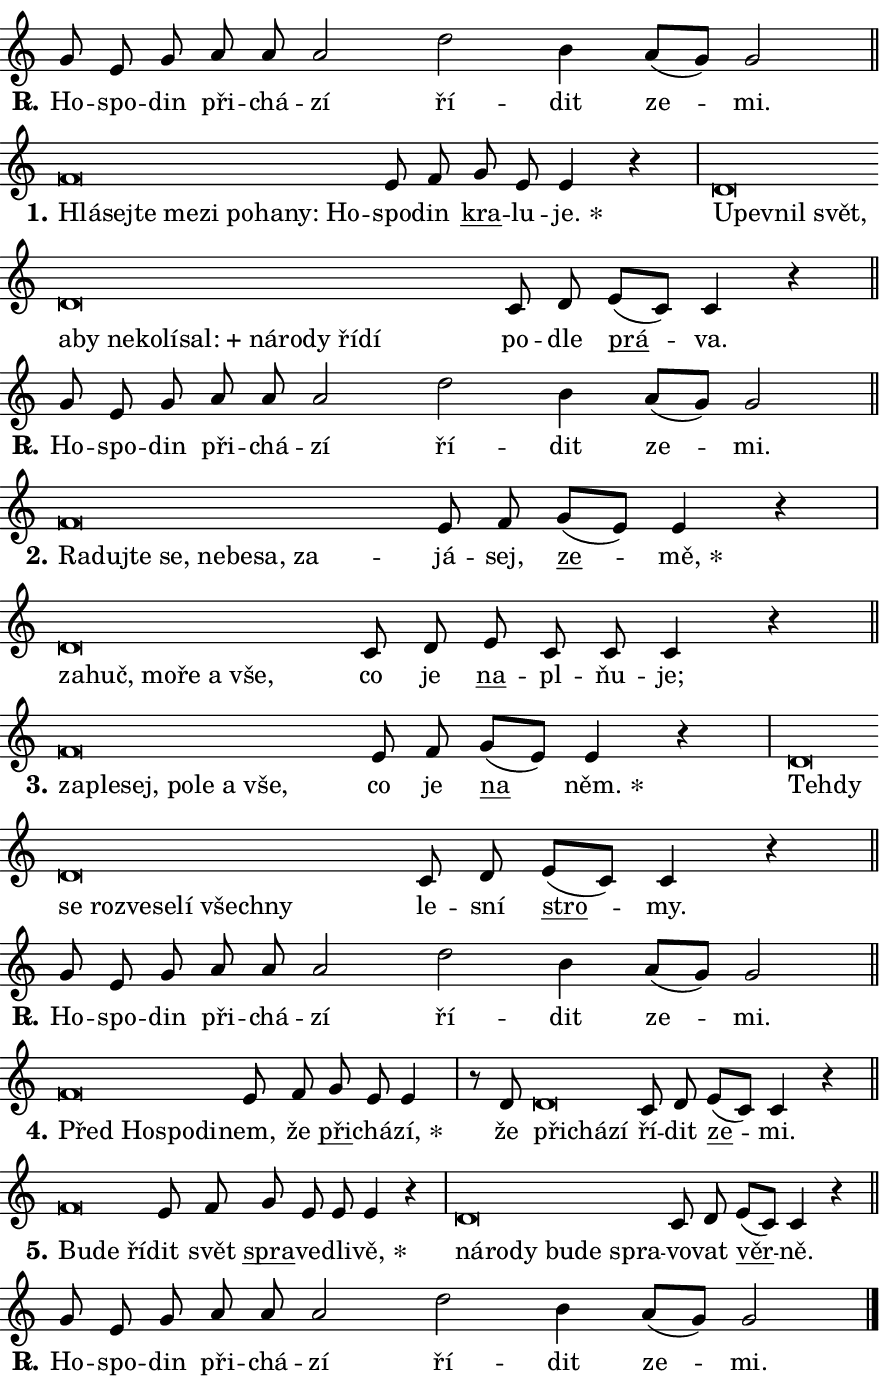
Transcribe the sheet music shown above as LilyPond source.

\version "2.24.0"
\header { tagline = "" }
\paper {
  indent = 0\cm
  top-margin = 0\cm
  right-margin = 0.13\cm % to fit lyric hyphens
  bottom-margin = 0\cm
  left-margin = 0\cm
  paper-width = 15\cm
  page-breaking = #ly:one-page-breaking
  system-system-spacing.basic-distance = #11
  score-system-spacing.basic-distance = #11
  ragged-last = ##f
}


%% Author: Thomas Morley
%% https://lists.gnu.org/archive/html/lilypond-user/2020-05/msg00002.html
#(define (line-position grob)
"Returns position of @var[grob} in current system:
   @code{'start}, if at first time-step
   @code{'end}, if at last time-step
   @code{'middle} otherwise
"
  (let* ((col (ly:item-get-column grob))
         (ln (ly:grob-object col 'left-neighbor))
         (rn (ly:grob-object col 'right-neighbor))
         (col-to-check-left (if (ly:grob? ln) ln col))
         (col-to-check-right (if (ly:grob? rn) rn col))
         (break-dir-left
           (and
             (ly:grob-property col-to-check-left 'non-musical #f)
             (ly:item-break-dir col-to-check-left)))
         (break-dir-right
           (and
             (ly:grob-property col-to-check-right 'non-musical #f)
             (ly:item-break-dir col-to-check-right))))
        (cond ((eqv? 1 break-dir-left) 'start)
              ((eqv? -1 break-dir-right) 'end)
              (else 'middle))))

#(define (tranparent-at-line-position vctor)
  (lambda (grob)
  "Relying on @code{line-position} select the relevant enry from @var{vctor}.
Used to determine transparency,"
    (case (line-position grob)
      ((end) (not (vector-ref vctor 0)))
      ((middle) (not (vector-ref vctor 1)))
      ((start) (not (vector-ref vctor 2))))))

noteHeadBreakVisibility =
#(define-music-function (break-visibility)(vector?)
"Makes @code{NoteHead}s transparent relying on @var{break-visibility}"
#{
  \override NoteHead.transparent =
    #(tranparent-at-line-position break-visibility)
#})

#(define delete-ledgers-for-transparent-note-heads
  (lambda (grob)
    "Reads whether a @code{NoteHead} is transparent.
If so this @code{NoteHead} is removed from @code{'note-heads} from
@var{grob}, which is supposed to be @code{LedgerLineSpanner}.
As a result ledgers are not printed for this @code{NoteHead}"
    (let* ((nhds-array (ly:grob-object grob 'note-heads))
           (nhds-list
             (if (ly:grob-array? nhds-array)
                 (ly:grob-array->list nhds-array)
                 '()))
           ;; Relies on the transparent-property being done before
           ;; Staff.LedgerLineSpanner.after-line-breaking is executed.
           ;; This is fragile ...
           (to-keep
             (remove
               (lambda (nhd)
                 (ly:grob-property nhd 'transparent #f))
               nhds-list)))
      ;; TODO find a better method to iterate over grob-arrays, similiar
      ;; to filter/remove etc for lists
      ;; For now rebuilt from scratch
      (set! (ly:grob-object grob 'note-heads)  '())
      (for-each
        (lambda (nhd)
          (ly:pointer-group-interface::add-grob grob 'note-heads nhd))
        to-keep))))

squashNotes = {
  \override NoteHead.X-extent = #'(-0.2 . 0.2)
  \override NoteHead.Y-extent = #'(-0.75 . 0)
  \override NoteHead.stencil =
    #(lambda (grob)
       (let ((pos (ly:grob-property grob 'staff-position)))
         (begin
           (if (< pos -7) (display "ERROR: Lower brevis then expected\n") (display ""))
           (if (<= pos -6) ly:text-interface::print ly:note-head::print))))
}
unSquashNotes = {
  \revert NoteHead.X-extent
  \revert NoteHead.Y-extent
  \revert NoteHead.stencil
}

hideNotes = \noteHeadBreakVisibility #begin-of-line-visible
unHideNotes = \noteHeadBreakVisibility #all-visible

% work-around for resetting accidentals
% https://lilypond.org/doc/v2.23/Documentation/notation/displaying-rhythms#unmetered-music
cadenzaMeasure = {
  \cadenzaOff
  \partial 1024 s1024
  \cadenzaOn
}

#(define-markup-command (accent layout props text) (markup?)
  "Underline accented syllable"
  (interpret-markup layout props
    #{\markup \override #'(offset . 4.3) \underline { #text }#}))

responsum = \markup \concat {
  "R" \hspace #-1.05 \path #0.1 #'((moveto 0 0.07) (lineto 0.9 0.8)) \hspace #0.05 "."
}

spaceSize = #0.6828661417322834 % exact space size for TeX Gyre Schola

\layout {
  \context {
    \Staff
    \remove "Time_signature_engraver"
    \override LedgerLineSpanner.after-line-breaking = #delete-ledgers-for-transparent-note-heads
  }
  \context {
    \Lyrics {
      \override LyricSpace.minimum-distance = \spaceSize
      \override LyricText.font-name = #"TeX Gyre Schola"
      \override LyricText.font-size = 1
      \override StanzaNumber.font-name = #"TeX Gyre Schola Bold"
      \override StanzaNumber.font-size = 1
    }
  }
  \context {
    \Score 
    \override NoteHead.text =
      #(lambda (grob) 
        (let ((pos (ly:grob-property grob 'staff-position)))
          #{\markup {
            \combine
              \halign #-0.55 \raise #(if (= pos -6) 0 0.5) \override #'(thickness . 2) \draw-line #'(3.2 . 0)
              \musicglyph "noteheads.sM1"
          }#}))
  }
}

% magnetic-lyrics.ily
%
%   written by
%     Jean Abou Samra <jean@abou-samra.fr>
%     Werner Lemberg <wl@gnu.org>
%
%   adapted by
%     Jiri Hon <jiri.hon@gmail.com>
%
% Version 2022-Apr-15

% https://www.mail-archive.com/lilypond-user@gnu.org/msg149350.html

#(define (Left_hyphen_pointer_engraver context)
   "Collect syllable-hyphen-syllable occurrences in lyrics and store
them in properties.  This engraver only looks to the left.  For
example, if the lyrics input is @code{foo -- bar}, it does the
following.

@itemize @bullet
@item
Set the @code{text} property of the @code{LyricHyphen} grob between
@q{foo} and @q{bar} to @code{foo}.

@item
Set the @code{left-hyphen} property of the @code{LyricText} grob with
text @q{foo} to the @code{LyricHyphen} grob between @q{foo} and
@q{bar}.
@end itemize

Use this auxiliary engraver in combination with the
@code{lyric-@/text::@/apply-@/magnetic-@/offset!} hook."
   (let ((hyphen #f)
         (text #f))
     (make-engraver
      (acknowledgers
       ((lyric-syllable-interface engraver grob source-engraver)
        (set! text grob)))
      (end-acknowledgers
       ((lyric-hyphen-interface engraver grob source-engraver)
        ;(when (not (grob::has-interface grob 'lyric-space-interface))
          (set! hyphen grob)));)
      ((stop-translation-timestep engraver)
       (when (and text hyphen)
         (ly:grob-set-object! text 'left-hyphen hyphen))
       (set! text #f)
       (set! hyphen #f)))))

#(define (lyric-text::apply-magnetic-offset! grob)
   "If the space between two syllables is less than the value in
property @code{LyricText@/.details@/.squash-threshold}, move the right
syllable to the left so that it gets concatenated with the left
syllable.

Use this function as a hook for
@code{LyricText@/.after-@/line-@/breaking} if the
@code{Left_@/hyphen_@/pointer_@/engraver} is active."
   (let ((hyphen (ly:grob-object grob 'left-hyphen #f)))
     (when hyphen
       (let ((left-text (ly:spanner-bound hyphen LEFT)))
         (when (grob::has-interface left-text 'lyric-syllable-interface)
           (let* ((common (ly:grob-common-refpoint grob left-text X))
                  (this-x-ext (ly:grob-extent grob common X))
                  (left-x-ext
                   (begin
                     ;; Trigger magnetism for left-text.
                     (ly:grob-property left-text 'after-line-breaking)
                     (ly:grob-extent left-text common X)))
                  ;; `delta` is the gap width between two syllables.
                  (delta (- (interval-start this-x-ext)
                            (interval-end left-x-ext)))
                  (details (ly:grob-property grob 'details))
                  (threshold (assoc-get 'squash-threshold details 0.2)))
             (when (< delta threshold)
               (let* (;; We have to manipulate the input text so that
                      ;; ligatures crossing syllable boundaries are not
                      ;; disabled.  For languages based on the Latin
                      ;; script this is essentially a beautification.
                      ;; However, for non-Western scripts it can be a
                      ;; necessity.
                      (lt (ly:grob-property left-text 'text))
                      (rt (ly:grob-property grob 'text))
                      (is-space (grob::has-interface hyphen 'lyric-space-interface))
                      (space (if is-space " " ""))
                      (extra-delta (if is-space spaceSize 0))
                      ;; Append new syllable.
                      (ltrt-space (if (and (string? lt) (string? rt))
                                (string-append lt space rt)
                                (make-concat-markup (list lt space rt))))
                      ;; Right-align `ltrt` to the right side.
                      (ltrt-space-markup (grob-interpret-markup
                               grob
                               (make-translate-markup
                                (cons (interval-length this-x-ext) 0)
                                (make-right-align-markup ltrt-space)))))
                 (begin
                   ;; Don't print `left-text`.
                   (ly:grob-set-property! left-text 'stencil #f)
                   ;; Set text and stencil (which holds all collected
                   ;; syllables so far) and shift it to the left.
                   (ly:grob-set-property! grob 'text ltrt-space)
                   (ly:grob-set-property! grob 'stencil ltrt-space-markup)
                   (ly:grob-translate-axis! grob (- (- delta extra-delta)) X))))))))))


#(define (lyric-hyphen::displace-bounds-first grob)
   ;; Make very sure this callback isn't triggered too early.
   (let ((left (ly:spanner-bound grob LEFT))
         (right (ly:spanner-bound grob RIGHT)))
     (ly:grob-property left 'after-line-breaking)
     (ly:grob-property right 'after-line-breaking)
     (ly:lyric-hyphen::print grob)))

squashThreshold = #0.4

\layout {
  \context {
    \Lyrics
    \consists #Left_hyphen_pointer_engraver
    \override LyricText.after-line-breaking =
      #lyric-text::apply-magnetic-offset!
    \override LyricHyphen.stencil = #lyric-hyphen::displace-bounds-first
    \override LyricText.details.squash-threshold = \squashThreshold
    \override LyricHyphen.minimum-distance = 0
    \override LyricHyphen.minimum-length = \squashThreshold
  }
}

squashText = \override LyricText.details.squash-threshold = 9999
unSquashText = \override LyricText.details.squash-threshold = \squashThreshold

leftText = \override LyricText.self-alignment-X = #LEFT
unLeftText = \revert LyricText.self-alignment-X

starOffset = #(lambda (grob) 
                (let ((x_offset (ly:self-alignment-interface::aligned-on-x-parent grob)))
                  (if (= x_offset 0) 0 (+ x_offset 1.2))))

star = #(define-music-function (syllable)(string?)
"Append star separator at the end of a syllable"
#{
  \once \override LyricText.X-offset = #starOffset
  \lyricmode { \markup {
    #syllable
    \override #'((font-name . "TeX Gyre Schola Bold")) \hspace #0.2 \lower #0.65 \larger "*"
  } }
#})

starAccent = #(define-music-function (syllable)(string?)
"Append star separator at the end of a syllable and make accent"
#{
  \once \override LyricText.X-offset = #starOffset
  \lyricmode { \markup {
    \accent #syllable
    \override #'((font-name . "TeX Gyre Schola Bold")) \hspace #0.2 \lower #0.65 \larger "*"
  } }
#})

breath = #(define-music-function (syllable)(string?)
"Append breathing indicator at the end of a syllable"
#{
  \lyricmode { \markup { #syllable "+" } }
#})

optionalBreath = #(define-music-function (syllable)(string?)
"Append optional breathing indicator at the end of a syllable"
#{
  \lyricmode { \markup { #syllable "(+)" } }
#})


\score {
    <<
        \new Voice = "melody" { \cadenzaOn \key c \major \relative { g'8 e g a a a2 \bar "" d b4 a8[( g)] g2 \cadenzaMeasure \bar "||" \break } }
        \new Lyrics \lyricsto "melody" { \lyricmode { \set stanza = \responsum
Ho -- spo -- din při -- chá -- zí ří -- dit ze -- mi. } }
    >>
    \layout {}
}

\score {
    <<
        \new Voice = "melody" { \cadenzaOn \key c \major \relative { \squashNotes f'\breve*1/16 \hideNotes \breve*1/16 \bar "" \breve*1/16 \bar "" \breve*1/16 \bar "" \breve*1/16 \bar "" \breve*1/16 \bar "" \breve*1/16 \bar "" \breve*1/16 \breve*1/16 \bar "" \unHideNotes \unSquashNotes e8 f \bar "" g e e4 r \cadenzaMeasure \bar "|" \squashNotes d\breve*1/16 \hideNotes \breve*1/16 \bar "" \breve*1/16 \bar "" \breve*1/16 \bar "" \breve*1/16 \bar "" \breve*1/16 \bar "" \breve*1/16 \bar "" \breve*1/16 \bar "" \breve*1/16 \bar "" \breve*1/16 \bar "" \breve*1/16 \bar "" \breve*1/16 \bar "" \breve*1/16 \bar "" \breve*1/16 \breve*1/16 \bar "" \unHideNotes \unSquashNotes c8 d \bar "" e[( c)] c4 r \cadenzaMeasure \bar "||" \break } }
        \new Lyrics \lyricsto "melody" { \lyricmode { \set stanza = "1."
\leftText Hlá -- \squashText sej -- te me -- zi po -- ha -- ny: Ho -- \unLeftText \unSquashText spo -- din \markup \accent kra -- lu -- \star je. \leftText U -- \squashText pev -- nil svět, a -- by ne -- ko -- lí -- \breath "sal:" ná -- ro -- dy ří -- dí \unLeftText \unSquashText po -- dle \markup \accent prá -- va. } }
    >>
    \layout {}
}

\score {
    <<
        \new Voice = "melody" { \cadenzaOn \key c \major \relative { g'8 e g a a a2 \bar "" d b4 a8[( g)] g2 \cadenzaMeasure \bar "||" \break } }
        \new Lyrics \lyricsto "melody" { \lyricmode { \set stanza = \responsum
Ho -- spo -- din při -- chá -- zí ří -- dit ze -- mi. } }
    >>
    \layout {}
}

\score {
    <<
        \new Voice = "melody" { \cadenzaOn \key c \major \relative { \squashNotes f'\breve*1/16 \hideNotes \breve*1/16 \bar "" \breve*1/16 \bar "" \breve*1/16 \bar "" \breve*1/16 \bar "" \breve*1/16 \bar "" \breve*1/16 \breve*1/16 \bar "" \unHideNotes \unSquashNotes e8 f \bar "" g[( e)] e4 r \cadenzaMeasure \bar "|" \squashNotes d\breve*1/16 \hideNotes \breve*1/16 \bar "" \breve*1/16 \bar "" \breve*1/16 \bar "" \breve*1/16 \breve*1/16 \bar "" \unHideNotes \unSquashNotes c8 d \bar "" e c c c4 r \cadenzaMeasure \bar "||" \break } }
        \new Lyrics \lyricsto "melody" { \lyricmode { \set stanza = "2."
\leftText Ra -- \squashText duj -- te se, ne -- be -- sa, za -- \unLeftText \unSquashText já -- sej, \markup \accent ze -- \star mě, \leftText za -- \squashText huč, mo -- ře a vše, \unLeftText \unSquashText co je \markup \accent na -- pl -- ňu -- je; } }
    >>
    \layout {}
}

\score {
    <<
        \new Voice = "melody" { \cadenzaOn \key c \major \relative { \squashNotes f'\breve*1/16 \hideNotes \breve*1/16 \bar "" \breve*1/16 \bar "" \breve*1/16 \bar "" \breve*1/16 \bar "" \breve*1/16 \breve*1/16 \bar "" \unHideNotes \unSquashNotes e8 f \bar "" g[( e)] e4 r \cadenzaMeasure \bar "|" \squashNotes d\breve*1/16 \hideNotes \breve*1/16 \bar "" \breve*1/16 \bar "" \breve*1/16 \bar "" \breve*1/16 \bar "" \breve*1/16 \bar "" \breve*1/16 \bar "" \breve*1/16 \breve*1/16 \bar "" \unHideNotes \unSquashNotes c8 d \bar "" e[( c)] c4 r \cadenzaMeasure \bar "||" \break } }
        \new Lyrics \lyricsto "melody" { \lyricmode { \set stanza = "3."
\leftText za -- \squashText ple -- sej, po -- le a vše, \unLeftText \unSquashText co je \markup \accent na \star něm. \leftText Teh -- \squashText dy se roz -- ve -- se -- lí všech -- ny \unLeftText \unSquashText le -- sní \markup \accent stro -- my. } }
    >>
    \layout {}
}

\score {
    <<
        \new Voice = "melody" { \cadenzaOn \key c \major \relative { g'8 e g a a a2 \bar "" d b4 a8[( g)] g2 \cadenzaMeasure \bar "||" \break } }
        \new Lyrics \lyricsto "melody" { \lyricmode { \set stanza = \responsum
Ho -- spo -- din při -- chá -- zí ří -- dit ze -- mi. } }
    >>
    \layout {}
}

\score {
    <<
        \new Voice = "melody" { \cadenzaOn \key c \major \relative { \squashNotes f'\breve*1/16 \hideNotes \breve*1/16 \bar "" \breve*1/16 \breve*1/16 \bar "" \unHideNotes \unSquashNotes e8 f \bar "" g e e4 \cadenzaMeasure \bar "|" r8 d \squashNotes d\breve*1/16 \hideNotes \breve*1/16 \breve*1/16 \bar "" \unHideNotes \unSquashNotes c8 d \bar "" e[( c)] c4 r \cadenzaMeasure \bar "||" \break } }
        \new Lyrics \lyricsto "melody" { \lyricmode { \set stanza = "4."
\leftText Před \squashText Ho -- spo -- di -- \unLeftText \unSquashText nem, že \markup \accent při -- chá -- \star zí, že \leftText při -- \squashText chá -- zí \unLeftText \unSquashText ří -- dit \markup \accent ze -- mi. } }
    >>
    \layout {}
}

\score {
    <<
        \new Voice = "melody" { \cadenzaOn \key c \major \relative { \squashNotes f'\breve*1/16 \hideNotes \breve*1/16 \breve*1/16 \bar "" \unHideNotes \unSquashNotes e8 f \bar "" g e e e4 r \cadenzaMeasure \bar "|" \squashNotes d\breve*1/16 \hideNotes \breve*1/16 \bar "" \breve*1/16 \bar "" \breve*1/16 \bar "" \breve*1/16 \breve*1/16 \bar "" \unHideNotes \unSquashNotes c8 d \bar "" e[( c)] c4 r \cadenzaMeasure \bar "||" \break } }
        \new Lyrics \lyricsto "melody" { \lyricmode { \set stanza = "5."
\leftText Bu -- \squashText de ří -- \unLeftText \unSquashText dit svět \markup \accent spra -- ve -- dli -- \star vě, \leftText ná -- \squashText ro -- dy bu -- de spra -- \unLeftText \unSquashText vo -- vat \markup \accent věr -- ně. } }
    >>
    \layout {}
}

\score {
    <<
        \new Voice = "melody" { \cadenzaOn \key c \major \relative { g'8 e g a a a2 \bar "" d b4 a8[( g)] g2 \cadenzaMeasure \bar "||" \break } \bar "|." }
        \new Lyrics \lyricsto "melody" { \lyricmode { \set stanza = \responsum
Ho -- spo -- din při -- chá -- zí ří -- dit ze -- mi. } }
    >>
    \layout {}
}
